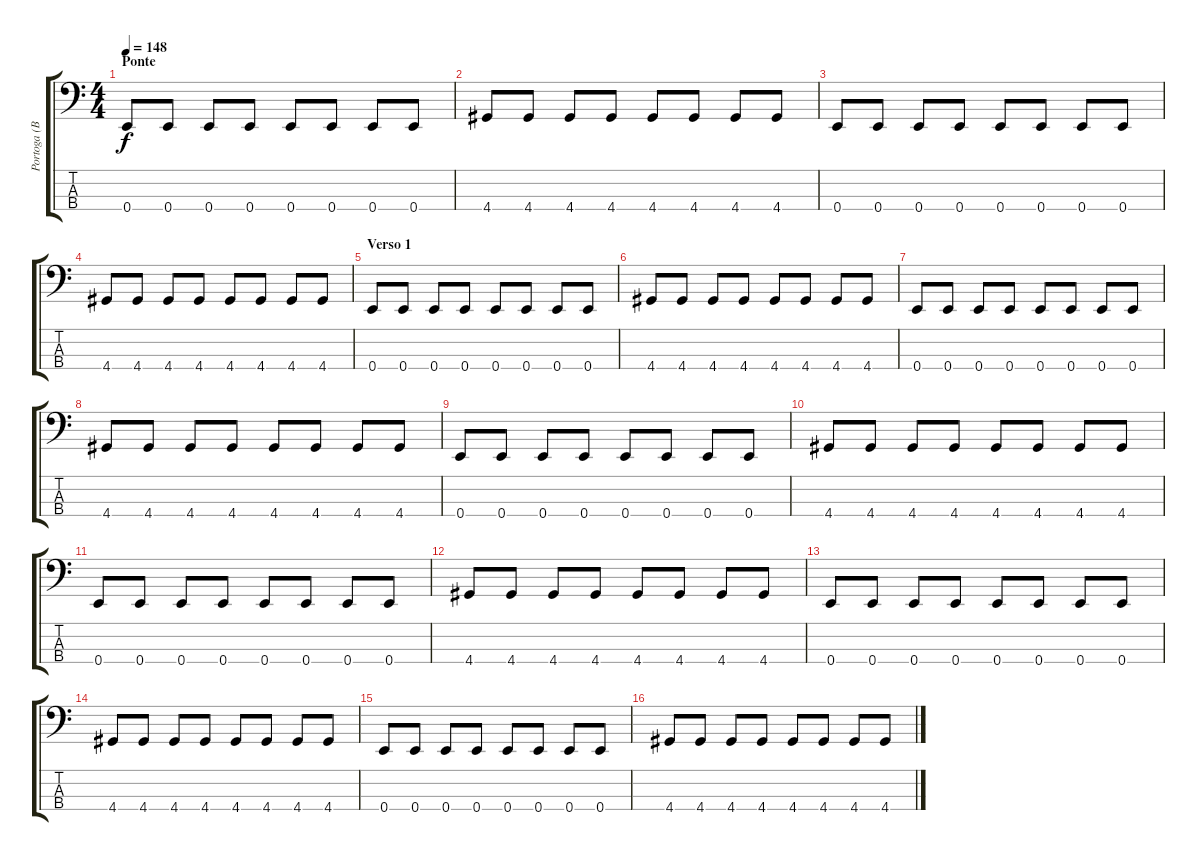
\track ("Portoga (Baixo)" "Portoga (B") {instrument electricbassfinger}
\staff {score tabs}
\tuning (G2 D2 A1 E1) {hide}
\ts (4 4)
\section ("" "Ponte")
\tempo 148
\clef f4
\ks c
0.4.8{dy f} 0.4.8 0.4.8 0.4.8 0.4.8 0.4.8 0.4.8 0.4.8 |
4.4.8 4.4.8 4.4.8 4.4.8 4.4.8 4.4.8 4.4.8 4.4.8 |
0.4.8 0.4.8 0.4.8 0.4.8 0.4.8 0.4.8 0.4.8 0.4.8 |
4.4.8 4.4.8 4.4.8 4.4.8 4.4.8 4.4.8 4.4.8 4.4.8 |
\section ("" "Verso 1")
0.4.8 0.4.8 0.4.8 0.4.8 0.4.8 0.4.8 0.4.8 0.4.8 |
4.4.8 4.4.8 4.4.8 4.4.8 4.4.8 4.4.8 4.4.8 4.4.8 |
0.4.8 0.4.8 0.4.8 0.4.8 0.4.8 0.4.8 0.4.8 0.4.8 |
4.4.8 4.4.8 4.4.8 4.4.8 4.4.8 4.4.8 4.4.8 4.4.8 |
0.4.8 0.4.8 0.4.8 0.4.8 0.4.8 0.4.8 0.4.8 0.4.8 |
4.4.8 4.4.8 4.4.8 4.4.8 4.4.8 4.4.8 4.4.8 4.4.8 |
0.4.8 0.4.8 0.4.8 0.4.8 0.4.8 0.4.8 0.4.8 0.4.8 |
4.4.8 4.4.8 4.4.8 4.4.8 4.4.8 4.4.8 4.4.8 4.4.8 |
0.4.8 0.4.8 0.4.8 0.4.8 0.4.8 0.4.8 0.4.8 0.4.8 |
4.4.8 4.4.8 4.4.8 4.4.8 4.4.8 4.4.8 4.4.8 4.4.8 |
0.4.8 0.4.8 0.4.8 0.4.8 0.4.8 0.4.8 0.4.8 0.4.8 |
4.4.8 4.4.8 4.4.8 4.4.8 4.4.8 4.4.8 4.4.8 4.4.8
